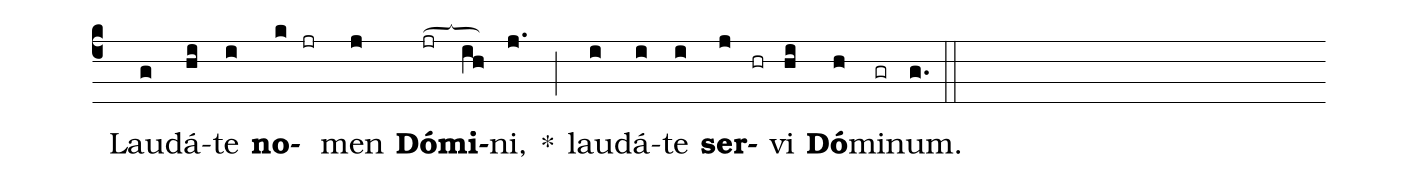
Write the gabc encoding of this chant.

%%
(c4) () Lau(g)dá(hi)te(i) <b>no</b>(k)(jr)men(j) <b>Dó</b>(jr[ocb:1;7.9mm])<b>mi</b>(ih)ni,(j.) *(;) lau(i)dá(i)te(i) <b>ser</b>(j)(hr)vi(hi) <b>Dó</b>(h)mi(gr)num.(g.) (::)
